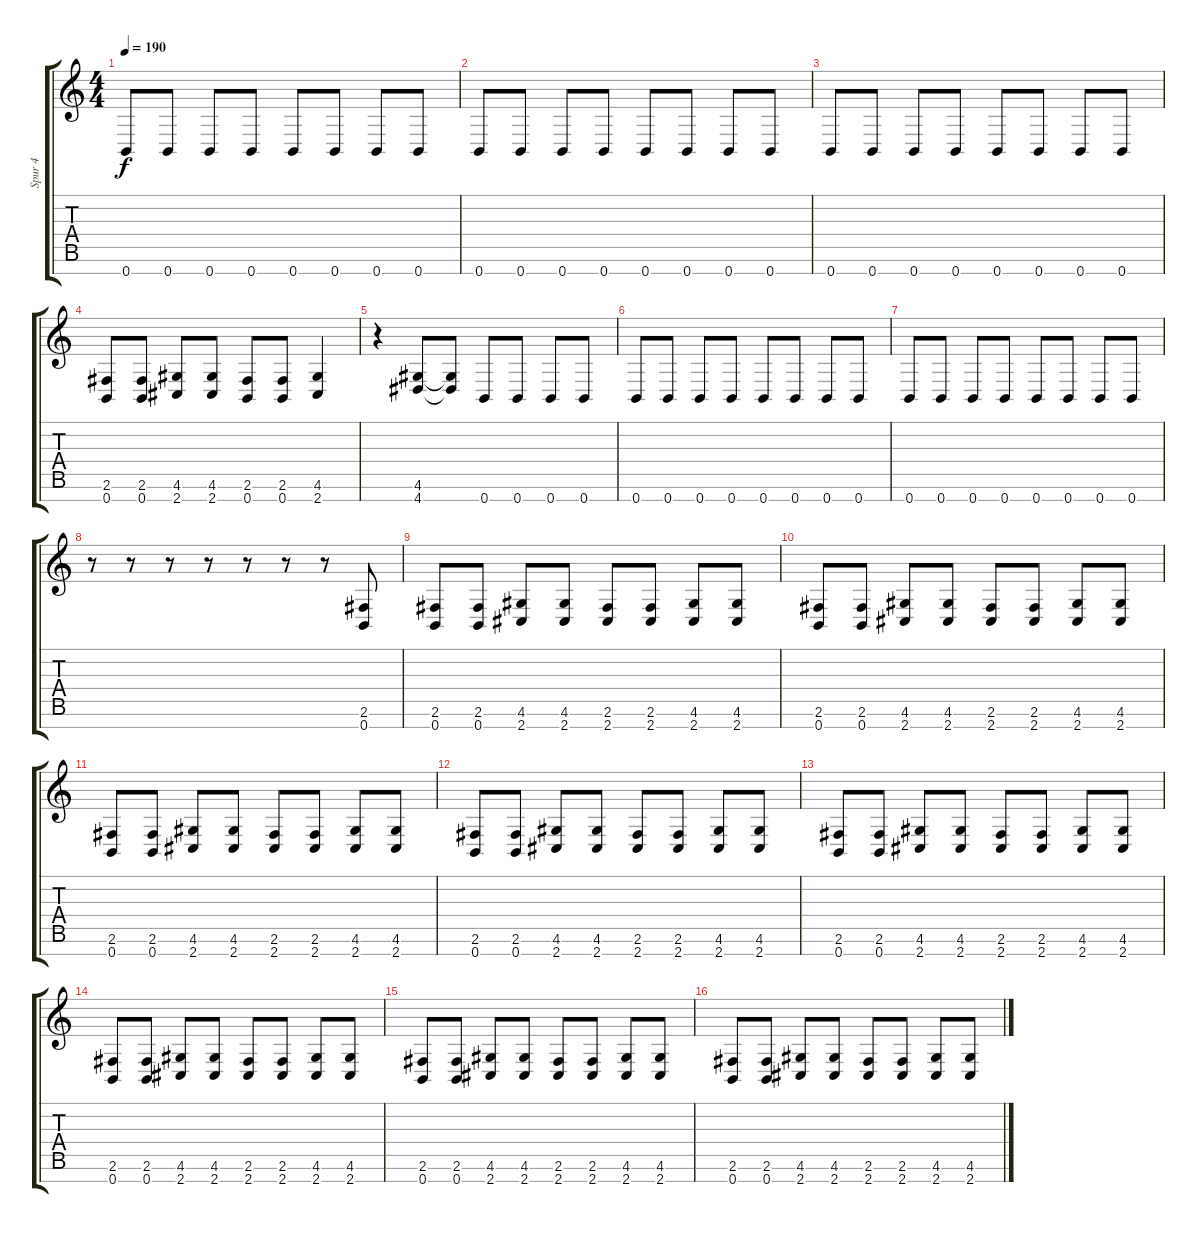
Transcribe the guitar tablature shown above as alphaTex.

\track ("Spur 4" "Spur 4") {instrument distortionguitar}
\staff {score tabs}
\tuning (E4 B3 G3 D3 A2 E2 B1) {hide}
\ts (4 4)
\tempo 190
\clef g2
\ks c
0.7.8{dy f} 0.7.8 0.7.8 0.7.8 0.7.8 0.7.8 0.7.8 0.7.8 |
0.7.8 0.7.8 0.7.8 0.7.8 0.7.8 0.7.8 0.7.8 0.7.8 |
0.7.8 0.7.8 0.7.8 0.7.8 0.7.8 0.7.8 0.7.8 0.7.8 |
(2.6 0.7).8 (2.6 0.7).8 (4.6 2.7).8 (4.6 2.7).8 (2.6 0.7).8 (2.6 0.7).8 (4.6 2.7).4 |
r.4 (4.6 4.7).8 (4.6{t} 4.7{t}).8 0.7.8 0.7.8 0.7.8 0.7.8 |
0.7.8 0.7.8 0.7.8 0.7.8 0.7.8 0.7.8 0.7.8 0.7.8 |
0.7.8 0.7.8 0.7.8 0.7.8 0.7.8 0.7.8 0.7.8 0.7.8 |
r.8 r.8 r.8 r.8 r.8 r.8 r.8 (2.6 0.7).8 |
(2.6 0.7).8 (2.6 0.7).8 (4.6 2.7).8 (4.6 2.7).8 (2.6 2.7).8 (2.6 2.7).8 (4.6 2.7).8 (4.6 2.7).8 |
(2.6 0.7).8 (2.6 0.7).8 (4.6 2.7).8 (4.6 2.7).8 (2.6 2.7).8 (2.6 2.7).8 (4.6 2.7).8 (4.6 2.7).8 |
(2.6 0.7).8 (2.6 0.7).8 (4.6 2.7).8 (4.6 2.7).8 (2.6 2.7).8 (2.6 2.7).8 (4.6 2.7).8 (4.6 2.7).8 |
(2.6 0.7).8 (2.6 0.7).8 (4.6 2.7).8 (4.6 2.7).8 (2.6 2.7).8 (2.6 2.7).8 (4.6 2.7).8 (4.6 2.7).8 |
(2.6 0.7).8 (2.6 0.7).8 (4.6 2.7).8 (4.6 2.7).8 (2.6 2.7).8 (2.6 2.7).8 (4.6 2.7).8 (4.6 2.7).8 |
(2.6 0.7).8 (2.6 0.7).8 (4.6 2.7).8 (4.6 2.7).8 (2.6 2.7).8 (2.6 2.7).8 (4.6 2.7).8 (4.6 2.7).8 |
(2.6 0.7).8 (2.6 0.7).8 (4.6 2.7).8 (4.6 2.7).8 (2.6 2.7).8 (2.6 2.7).8 (4.6 2.7).8 (4.6 2.7).8 |
(2.6 0.7).8 (2.6 0.7).8 (4.6 2.7).8 (4.6 2.7).8 (2.6 2.7).8 (2.6 2.7).8 (4.6 2.7).8 (4.6 2.7).8
